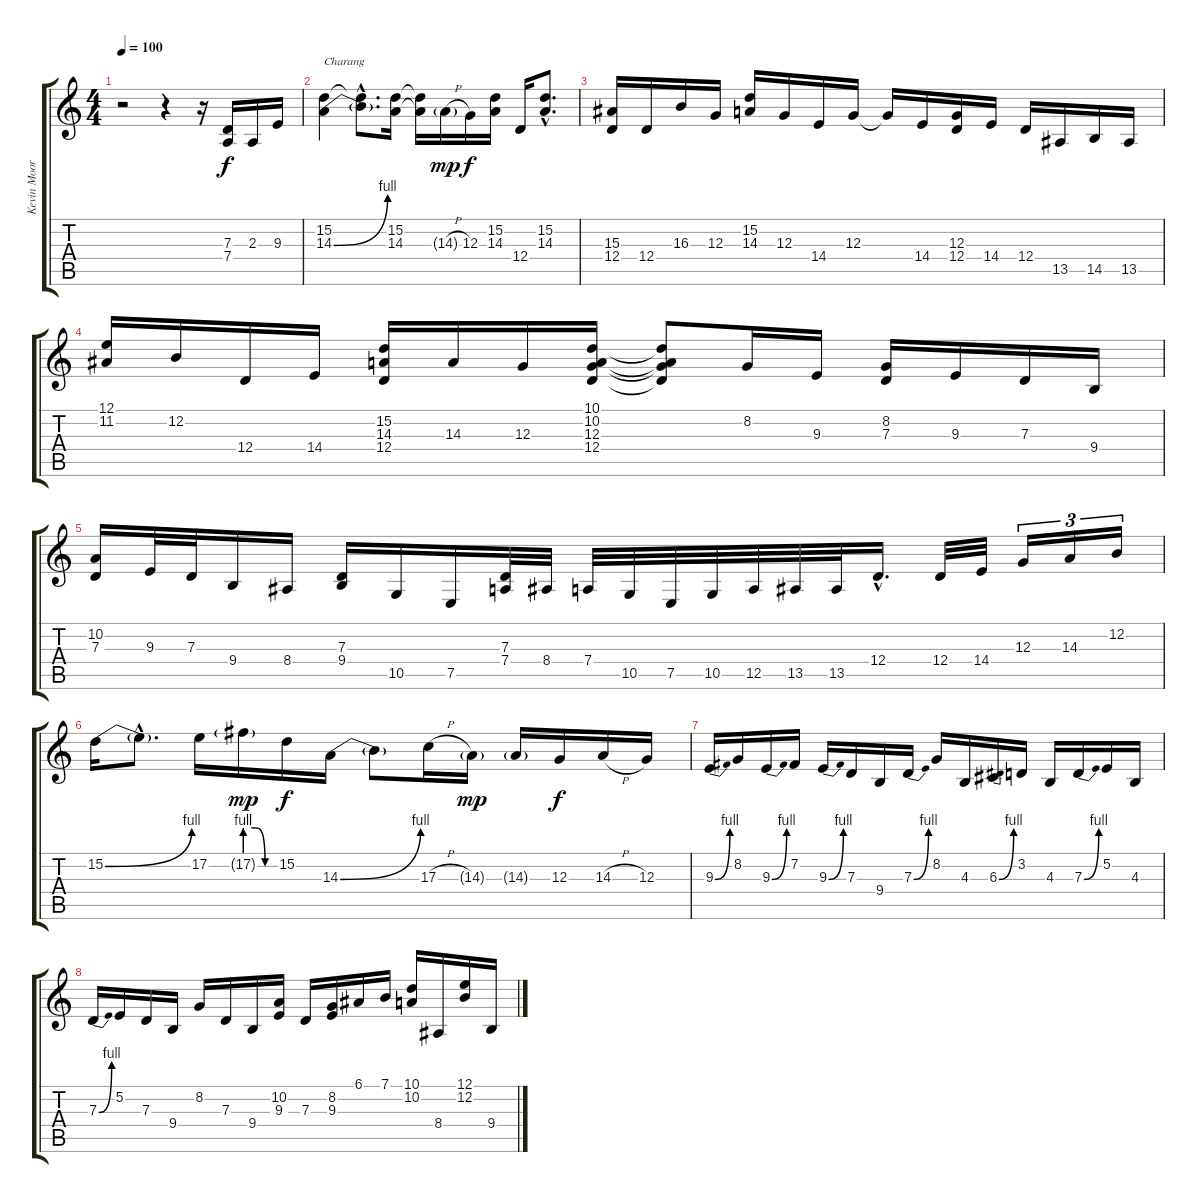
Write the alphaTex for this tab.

\track ("Kevin Moore - Keyboards" "Kevin Moor") {instrument lead8bassandlead}
\staff {score tabs}
\tuning (E4 B3 G3 D3 A2 E2) {hide}
\ts (4 4)
\tempo 100
\clef g2
\ks c
r.2{dy f} r.4 r.16 (7.3 7.4).16 2.3.16 9.3.16 |
(15.2 14.3{be (bend 0 0 60 4)}).4{txt "Charang" instrument lead5charang} (15.2{hac t} 14.3{hac t}).8{d} (15.2 14.3).16 (15.2{t} 14.3{t}).16 14.3{h g}.16{dy mp} 12.3.16{dy f} (15.2 14.3).16 12.4.16 (15.2{hac} 14.3{hac}).8{d} |
(15.3 12.4).16 12.4.16 16.3.16 12.3.16 (15.2 14.3).16 12.3.16 14.4.16 12.3.16 12.3{t}.16 14.4.16 (12.3 12.4).16 14.4.16 12.4.16 13.5.16 14.5.16 13.5.16 |
(12.1 11.2).16 12.2.16 12.4.16 14.4.16 (15.2 14.3 12.4).16 14.3.16 12.3.16 (10.1 10.2 12.3 12.4).16 (10.1{t} 10.2{t} 12.3{t} 12.4{t}).8 8.2.16 9.3.16 (8.2 7.3).16 9.3.16 7.3.16 9.4.16 |
(10.2 7.3).16 9.3.32 7.3.32 9.4.16 8.4.16 (7.3 9.4).16 10.5.16 7.5.16 (7.3 7.4).32 8.4.32 7.4.32 10.5.32 7.5.32 10.5.32 12.5.32 13.5.32 13.5.32 12.4{hac}.16{d} 12.4.32 14.4.32 12.3.16{tu (3 2)} 14.3.16{tu (3 2)} 12.2.16{tu (3 2)} |
15.2{be (bend 0 0 60 4)}.16 15.2{hac t}.8{d} 17.2.16 17.2{be (custom 0 4 20 4 40 0 60 0) g}.16{dy mp} 15.2.16{dy f} 14.3{be (bend 0 0 60 4)}.16 14.3{t}.8 17.3{h}.16 14.3{g}.16{dy mp} 14.3{g}.16 12.3.16{dy f} 14.3{h}.16 12.3.16 |
9.3{be (bend 0 0 60 4)}.16 8.2.16 9.3{be (bend 0 0 60 4)}.16 7.2.16 9.3{be (bend 0 0 60 4)}.16 7.3.16 9.4.16 7.3{be (bend 0 0 60 4)}.16 8.2.16 4.3.16 6.3{be (bend 0 0 60 4)}.16 3.2.16 4.3.16 7.3{be (bend 0 0 60 4)}.16 5.2.16 4.3.16 |
7.3{be (bend 0 0 60 4)}.16 5.2.16 7.3.16 9.4.16 8.2.16 7.3.16 9.4.16 (10.2 9.3).16 7.3.16 (8.2 9.3).16 6.1.16 7.1.16 (10.1 10.2).16 8.4.16 (12.1 12.2).16 9.4.16
